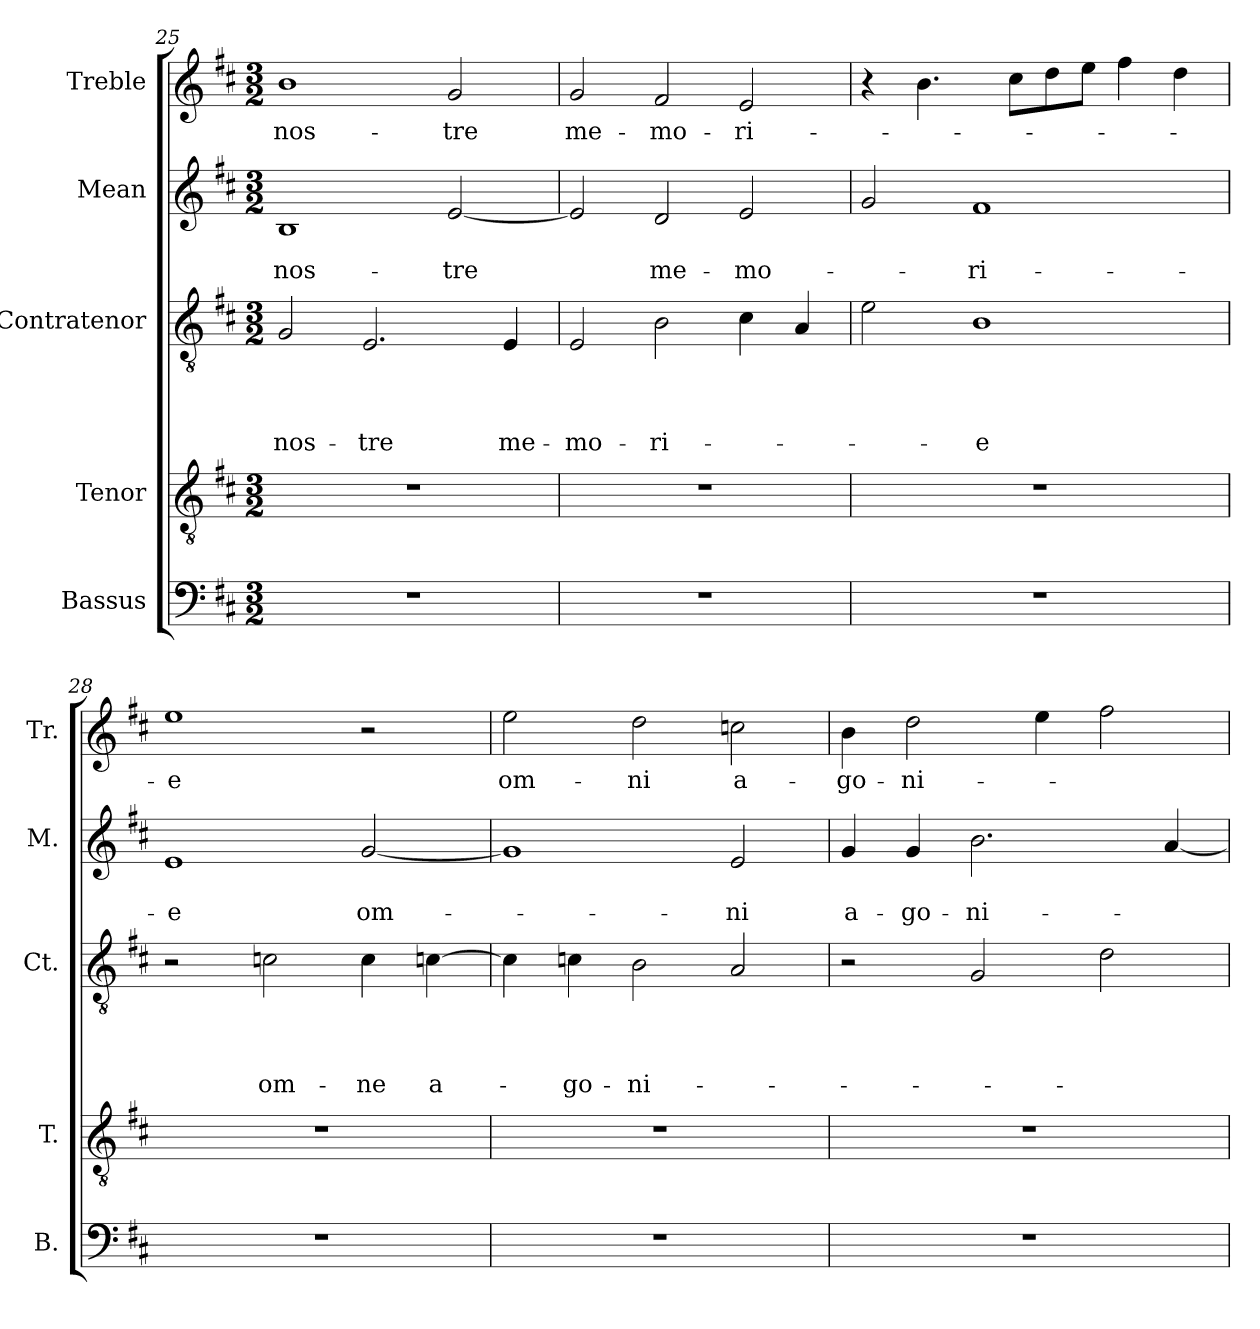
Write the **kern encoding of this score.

**kern	**kern	**kern	**text	**text	**text	**text	**kern	**text	**text	**kern	**text
*part5	*part4	*part3	*part3	*part3	*part3	*part3	*part2	*part2	*part2	*part1	*part1
*staff5	*staff4	*staff3	*staff3	*staff3	*staff3	*staff3	*staff2	*staff2	*staff2	*staff1	*staff1
*I"Bassus	*I"Tenor	*I"Contratenor	*	*	*	*	*I"Mean	*	*	*I"Treble	*
*I'B.	*I'T.	*I'Ct.	*	*	*	*	*I'M.	*	*	*I'Tr.	*
*clefF4	*clefGv2	*clefGv2	*	*	*	*	*clefG2	*	*	*clefG2	*
*k[f#c#]	*k[f#c#]	*k[f#c#]	*	*	*	*	*k[f#c#]	*	*	*k[f#c#]	*
*D:	*D:	*D:	*	*	*	*	*D:	*	*	*D:	*
*M3/2	*M3/2	*M3/2	*	*	*	*	*M3/2	*	*	*M3/2	*
=25	=25	=25	=25	=25	=25	=25	=25	=25	=25	=25	=25
!	!	!	!	!	!	!LO:LY:b	!	!	!LO:LY:b	!	!LO:LY:b
1.r	1.r	2G/	.	.	.	nos-	1B	.	nos-	1b	nos-
!	!	!	!	!	!	!LO:LY:b	!	!	!	!	!
.	.	2.E/	.	.	.	-tre	.	.	.	.	.
!	!	!	!	!	!	!	!	!	!LO:LY:b	!	!LO:LY:b
.	.	.	.	.	.	.	[<2e/	.	-tre	2g/	-tre
!	!	!	!	!	!	!LO:LY:b	!	!	!	!	!
.	.	4E/	.	.	.	me-	.	.	.	.	.
=26	=26	=26	=26	=26	=26	=26	=26	=26	=26	=26	=26
!	!	!	!	!	!	!LO:LY:b	!	!	!	!	!LO:LY:b
1.r	1.r	2E/	.	.	.	-mo-	2e/]	.	.	2g/	me-
!	!	!	!	!	!	!LO:LY:b	!	!	!LO:LY:b	!	!LO:LY:b
.	.	2B\	.	.	.	-ri-	2d/	.	me-	2f#/	-mo-
!	!	!	!	!	!	!	!	!	!LO:LY:b	!	!LO:LY:b
.	.	4c#\	.	.	.	.	2e/	.	-mo-	2e/	-ri-
.	.	4A/	.	.	.	.	.	.	.	.	.
=27	=27	=27	=27	=27	=27	=27	=27	=27	=27	=27	=27
1.r	1.r	2e\	.	.	.	.	2g/	.	.	4r	.
.	.	.	.	.	.	.	.	.	.	4.b\	.
!	!	!	!	!	!	!LO:LY:b:rj	!	!	!LO:LY:b	!	!
.	.	1B	.	.	.	-e	1f#	.	-ri-	.	.
.	.	.	.	.	.	.	.	.	.	8cc#\L	.
.	.	.	.	.	.	.	.	.	.	8dd\	.
.	.	.	.	.	.	.	.	.	.	8ee\J	.
.	.	.	.	.	.	.	.	.	.	4ff#\	.
.	.	.	.	.	.	.	.	.	.	4dd\	.
=28	=28	=28	=28	=28	=28	=28	=28	=28	=28	=28	=28
!	!	!	!	!	!	!	!	!	!LO:LY:b:rj	!	!LO:LY:b:rj
1.r	1.r	2r	.	.	.	.	1e	.	-e	1ee	-e
!	!	!	!	!	!	!LO:LY:b	!	!	!	!	!
.	.	2cn\	.	.	.	om-	.	.	.	.	.
!	!	!	!	!	!	!LO:LY:b	!	!	!LO:LY:b	!	!
.	.	4c\	.	.	.	-ne	[<2g/	.	om-	2r	.
!	!	!	!	!	!	!LO:LY:b	!	!	!	!	!
.	.	[<4cn\	.	.	.	a-	.	.	.	.	.
!!LO:LB:g=z
=29	=29	=29	=29	=29	=29	=29	=29	=29	=29	=29	=29
!	!	!	!	!	!	!	!	!	!	!	!LO:LY:b
1.r	1.r	4cni\]	.	.	.	.	1g]	.	.	2ee\	om-
!	!	!	!	!	!	!LO:LY:b	!	!	!	!	!
.	.	4c\	.	.	.	-go-	.	.	.	.	.
!	!	!	!	!	!	!LO:LY:b	!	!	!	!	!LO:LY:b
.	.	2B\	.	.	.	-ni-	.	.	.	2dd\	-ni
!	!	!	!	!	!	!	!	!	!LO:LY:b	!	!LO:LY:b
.	.	2A/	.	.	.	.	2e/	.	-ni	2ccn\	a-
=30	=30	=30	=30	=30	=30	=30	=30	=30	=30	=30	=30
!	!	!	!	!	!	!	!	!	!LO:LY:b	!	!LO:LY:b
1.r	1.r	2r	.	.	.	.	4g/	.	a-	4b\	-go-
!	!	!	!	!	!	!	!	!	!LO:LY:b	!	!LO:LY:b
.	.	.	.	.	.	.	4g/	.	-go-	2dd\	-ni-
!	!	!	!	!	!	!	!	!	!LO:LY:b	!	!
.	.	2G/	.	.	.	.	2.b\	.	-ni-	.	.
.	.	.	.	.	.	.	.	.	.	4ee\	.
.	.	2d\	.	.	.	.	.	.	.	2ff#\	.
.	.	.	.	.	.	.	[<4a/	.	.	.	.
=	=	=	=	=	=	=	=	=	=	=	=
*-	*-	*-	*-	*-	*-	*-	*-	*-	*-	*-	*-
